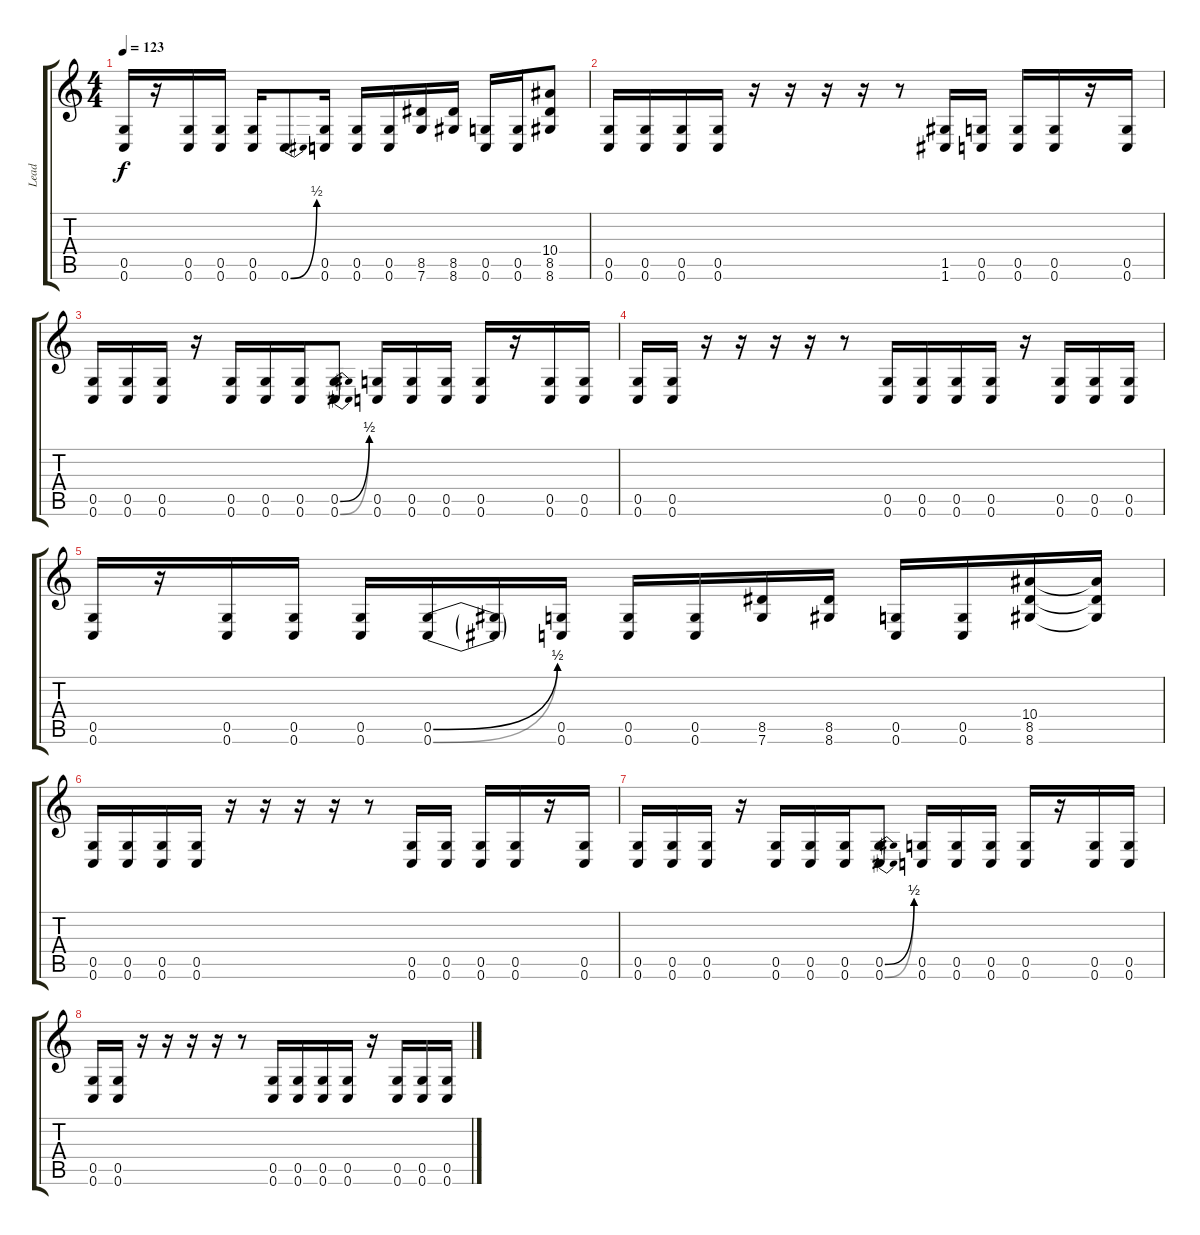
\track ("Lead" "Lead") {instrument overdrivenguitar}
\staff {score tabs}
\tuning (D4 A3 F3 C3 G2 C2) {hide}
\ts (4 4)
\tempo 123
\clef g2
\ks c
(0.5 0.6).16{dy f} r.16 (0.5 0.6).16 (0.5 0.6).16 (0.5 0.6).16 0.6{be (bend 0 0 60 2)}.8 (0.5 0.6).16 (0.5 0.6).16 (0.5 0.6).16 (8.5 7.6).16 (8.5 8.6).16 (0.5 0.6).16 (0.5 0.6).16 (10.4 8.5 8.6).8 |
(0.5 0.6).16 (0.5 0.6).16 (0.5 0.6).16 (0.5 0.6).16 r.16 r.16 r.16 r.16 r.8 (1.5 1.6).16 (0.5 0.6).16 (0.5 0.6).16 (0.5 0.6).16 r.16 (0.5 0.6).16 |
(0.5 0.6).16 (0.5 0.6).16 (0.5 0.6).16 r.16 (0.5 0.6).16 (0.5 0.6).16 (0.5 0.6).16 (0.5{be (bend 0 0 60 2)} 0.6{be (bend 0 0 60 2)}).8 (0.5 0.6).16 (0.5 0.6).16 (0.5 0.6).16 (0.5 0.6).16 r.16 (0.5 0.6).16 (0.5 0.6).16 |
(0.5 0.6).16 (0.5 0.6).16 r.16 r.16 r.16 r.16 r.8 (0.5 0.6).16 (0.5 0.6).16 (0.5 0.6).16 (0.5 0.6).16 r.16 (0.5 0.6).16 (0.5 0.6).16 (0.5 0.6).16 |
(0.5 0.6).16 r.16 (0.5 0.6).16 (0.5 0.6).16 (0.5 0.6).16 (0.5{be (bend 0 0 60 2)} 0.6{be (bend 0 0 60 2)}).16 (0.5{t} 0.6{t}).16 (0.5 0.6).16 (0.5 0.6).16 (0.5 0.6).16 (8.5 7.6).16 (8.5 8.6).16 (0.5 0.6).16 (0.5 0.6).16 (10.4 8.5 8.6).16 (10.4{t} 8.5{t} 8.6{t}).16 |
(0.5 0.6).16 (0.5 0.6).16 (0.5 0.6).16 (0.5 0.6).16 r.16 r.16 r.16 r.16 r.8 (0.5 0.6).16 (0.5 0.6).16 (0.5 0.6).16 (0.5 0.6).16 r.16 (0.5 0.6).16 |
(0.5 0.6).16 (0.5 0.6).16 (0.5 0.6).16 r.16 (0.5 0.6).16 (0.5 0.6).16 (0.5 0.6).16 (0.5{be (bend 0 0 60 2)} 0.6{be (bend 0 0 60 2)}).8 (0.5 0.6).16 (0.5 0.6).16 (0.5 0.6).16 (0.5 0.6).16 r.16 (0.5 0.6).16 (0.5 0.6).16 |
(0.5 0.6).16 (0.5 0.6).16 r.16 r.16 r.16 r.16 r.8 (0.5 0.6).16 (0.5 0.6).16 (0.5 0.6).16 (0.5 0.6).16 r.16 (0.5 0.6).16 (0.5 0.6).16 (0.5 0.6).16
